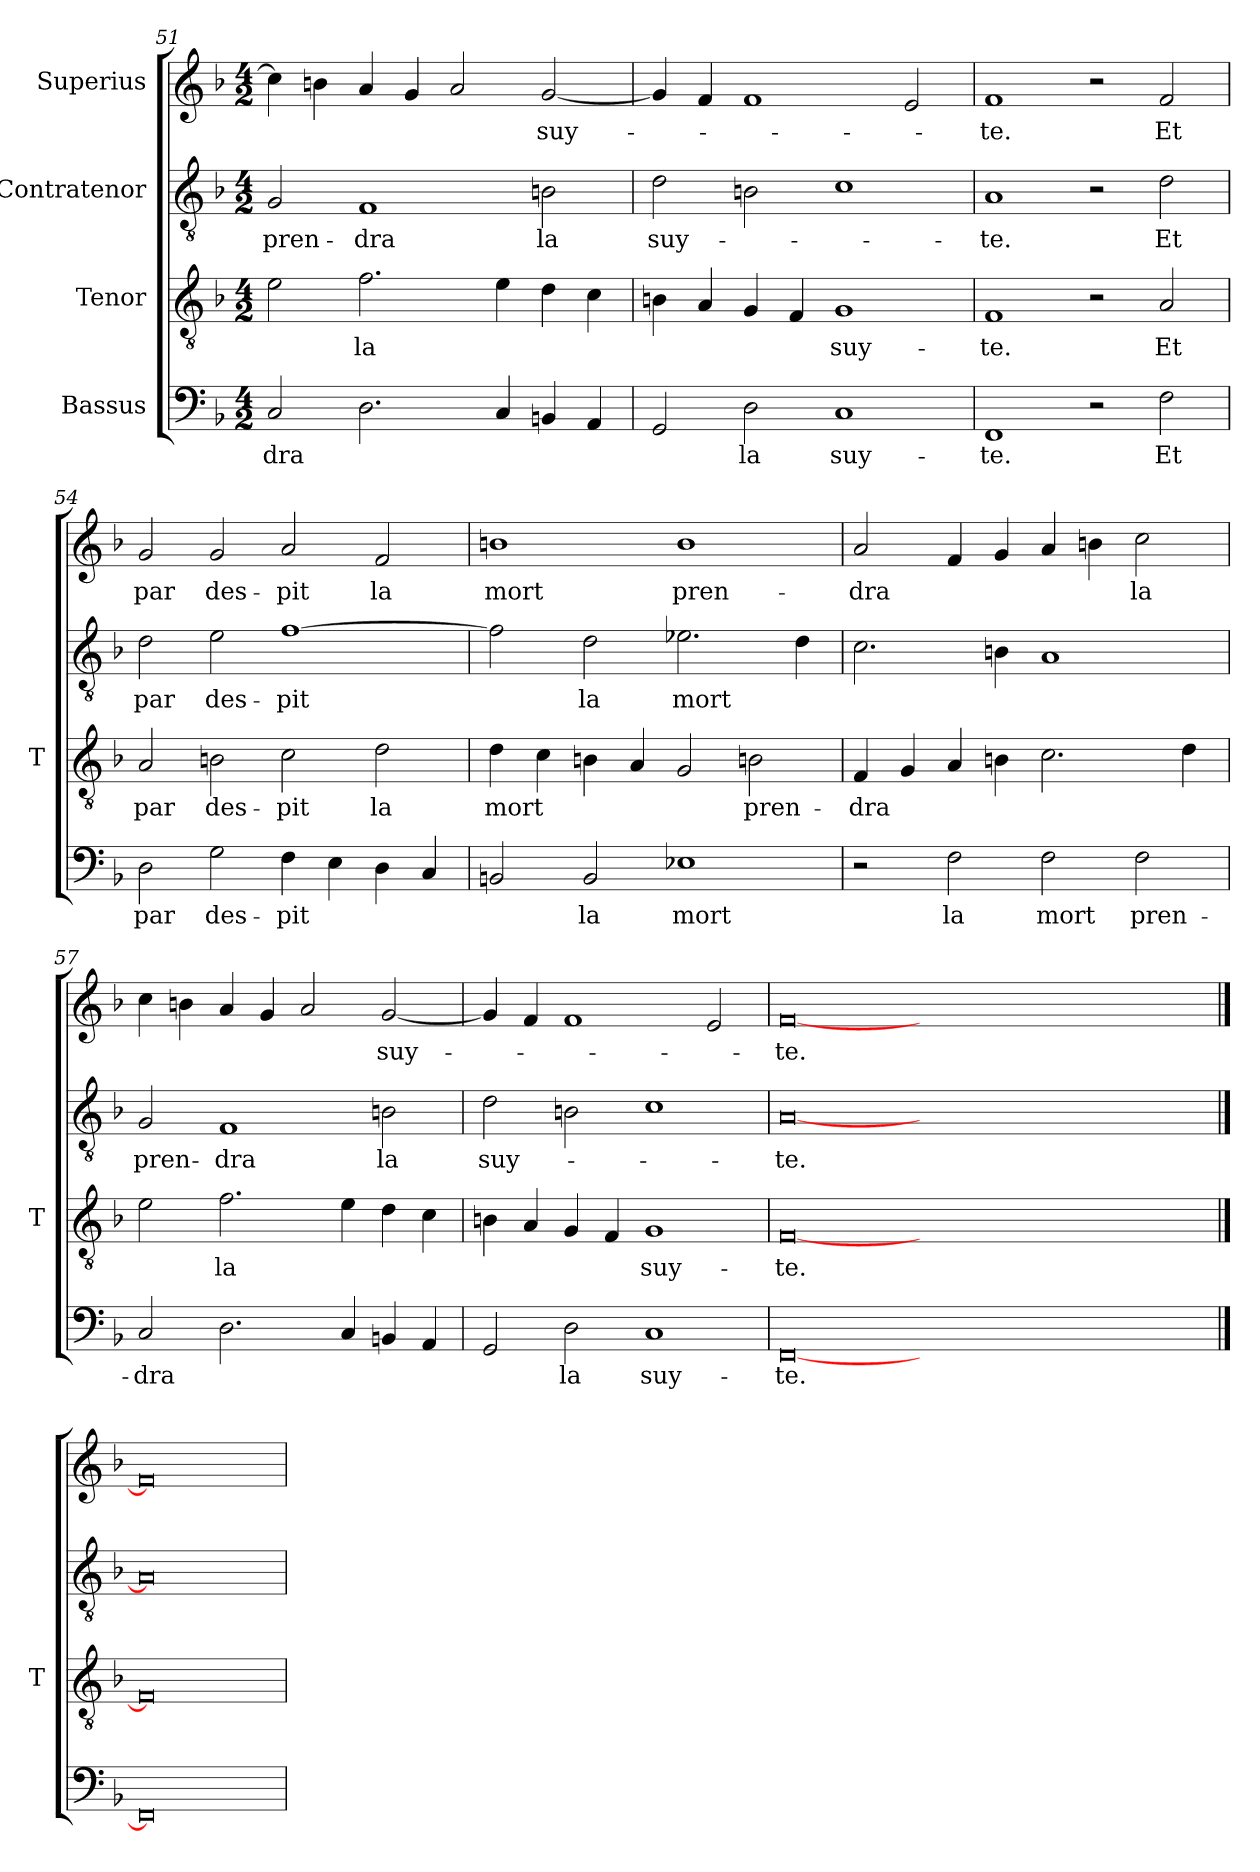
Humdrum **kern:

**kern	**text	**kern	**text	**kern	**text	**kern	**text
*part4	*part4	*part3	*part3	*part2	*part2	*part1	*part1
*staff4	*staff4	*staff3	*staff3	*staff2	*staff2	*staff1	*staff1
*I"Bassus	*	*I"Tenor	*	*I"Contratenor	*	*I"Superius	*
*	*	*I'T	*	*	*	*	*
*clefF4	*	*clefGv2	*	*clefGv2	*	*clefG2	*
*k[b-]	*	*k[b-]	*	*k[b-]	*	*k[b-]	*
*M4/2	*	*M4/2	*	*M4/2	*	*M4/2	*
=51	=51	=51	=51	=51	=51	=51	=51
2C	-dra	2e	.	2G	pren-	4cc]	.
.	.	.	.	.	.	4bn	.
2.D	.	2.f	-la	1F	-dra	4a	.
.	.	.	.	.	.	4g	.
.	.	.	.	.	.	2a	.
4C	.	4e	.	.	.	.	.
4BB	.	4d	.	2B	-la	[2g	suy-
4AA	.	4c	.	.	.	.	.
=52	=52	=52	=52	=52	=52	=52	=52
2GG	.	4Bn	.	2d	suy-	4g]	.
.	.	4A	.	.	.	4f	.
2D	-la	4G	.	2B	.	1f	.
.	.	4F	.	.	.	.	.
1C	suy-	1G	suy-	1c	.	.	.
.	.	.	.	.	.	2e	.
=53	=53	=53	=53	=53	=53	=53	=53
1FF	-te.	1F	-te.	1A	-te.	1f	-te.
2r	.	2r	.	2r	.	2r	.
2F	-Et	2A	-Et	2d	-Et	2f	-Et
=54	=54	=54	=54	=54	=54	=54	=54
2D	-par	2A	-par	2d	-par	2g	-par
2G	des-	2Bn	des-	2e	des-	2g	des-
4F	-pit	2c	-pit	[1f	-pit	2a	-pit
4E	.	.	.	.	.	.	.
4D	.	2d	-la	.	.	2f	-la
4C	.	.	.	.	.	.	.
=55	=55	=55	=55	=55	=55	=55	=55
2BB	.	4d	-mort	2f]	.	1bn	-mort
.	.	4c	.	.	.	.	.
2BB	-la	4Bn	.	2d	-la	.	.
.	.	4A	.	.	.	.	.
1E-X	-mort	2G	.	2.e-X	-mort	1b	pren-
.	.	2Bn	pren-	.	.	.	.
.	.	.	.	4d	.	.	.
=56	=56	=56	=56	=56	=56	=56	=56
2r	.	4F	-dra	2.c	.	2a	-dra
.	.	4G	.	.	.	.	.
2F	-la	4A	.	.	.	4f	.
.	.	4Bn	.	4B	.	4g	.
2F	-mort	2.c	.	1A	.	4a	.
.	.	.	.	.	.	4bn	.
2F	pren-	.	.	.	.	2cc	-la
.	.	4d	.	.	.	.	.
=57	=57	=57	=57	=57	=57	=57	=57
2C	-dra	2e	.	2G	pren-	4cc	.
.	.	.	.	.	.	4bn	.
2.D	.	2.f	-la	1F	-dra	4a	.
.	.	.	.	.	.	4g	.
.	.	.	.	.	.	2a	.
4C	.	4e	.	.	.	.	.
4BB	.	4d	.	2B	-la	[2g	suy-
4AA	.	4c	.	.	.	.	.
=58	=58	=58	=58	=58	=58	=58	=58
2GG	.	4Bn	.	2d	suy-	4g]	.
.	.	4A	.	.	.	4f	.
2D	-la	4G	.	2B	.	1f	.
.	.	4F	.	.	.	.	.
1C	suy-	1G	suy-	1c	.	.	.
.	.	.	.	.	.	2e	.
=59	=59	=59	=59	=59	=59	=59	=59
[0FF	-te.	[0F	-te.	[0A	-te.	[0f	-te.
0ryy	.	0ryy	.	0ryy	.	0ryy	.
2ryy	.	2ryy	.	2ryy	.	2ryy	.
1ryy	.	1ryy	.	1ryy	.	1ryy	.
==60	==60	==60	==60	==60	==60	==60	==60
0FF]	.	0F]	.	0A]	.	0f]	.
=	=	=	=	=	=	=	=
*-	*-	*-	*-	*-	*-	*-	*-
